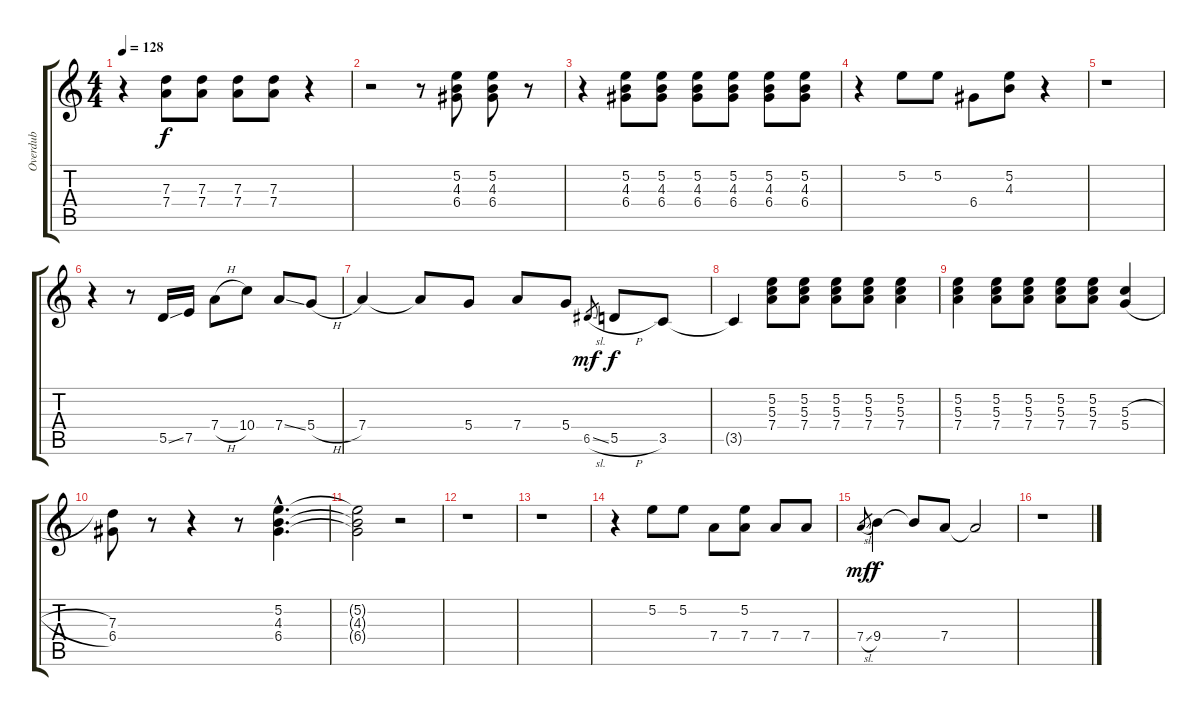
\track ("Overdub" "Overdub") {instrument fretlessbass}
\staff {score tabs}
\tuning (E4 B3 G3 D3 A2 E2) {hide}
\ts (4 4)
\tempo 128
\clef g2
\ks c
r.4{dy mp} (7.3 7.4).8{dy f} (7.3 7.4).8 (7.3 7.4).8 (7.3 7.4).8 r.4 |
r.2 r.8 (5.2 4.3 6.4).8 (5.2 4.3 6.4).8 r.8 |
r.4 (5.2 4.3 6.4).8 (5.2 4.3 6.4).8 (5.2 4.3 6.4).8 (5.2 4.3 6.4).8 (5.2 4.3 6.4).8 (5.2 4.3 6.4).8 |
r.4 5.2.8 5.2.8 6.4.8 (5.2 4.3).8 r.4 |
r.1 |
r.4 r.8 5.5{ss}.16 7.5.16 7.4{h}.8 10.4.8 7.4{ss}.8 5.4{h}.8 |
7.4.4 7.4{t}.8 5.4.8 7.4.8 5.4.8 6.5{sl}.8{gr dy mf} 5.5{h}.8{dy f} 3.5.8 |
3.5{t}.4 (5.2 5.3 7.4).8 (5.2 5.3 7.4).8 (5.2 5.3 7.4).8 (5.2 5.3 7.4).8 (5.2 5.3 7.4).4 |
(5.2 5.3 7.4).4 (5.2 5.3 7.4).8 (5.2 5.3 7.4).8 (5.2 5.3 7.4).8 (5.2 5.3 7.4).8 (5.3{h} 5.4{h}).4 |
(7.3 6.4).8 r.8 r.4 r.8 (5.2{hac} 4.3{hac} 6.4{hac}).4{d} |
(5.2{t} 4.3{t} 6.4{t}).2 r.2 |
r.1 |
r.1 |
r.4 5.2.8 5.2.8 7.4.8 (5.2 7.4).8 7.4.8 7.4.8 |
7.4{sl}.8{gr dy mf} 9.4.4{dy f} 9.4{t}.8 7.4.8 7.4{t}.2 |
r.1
